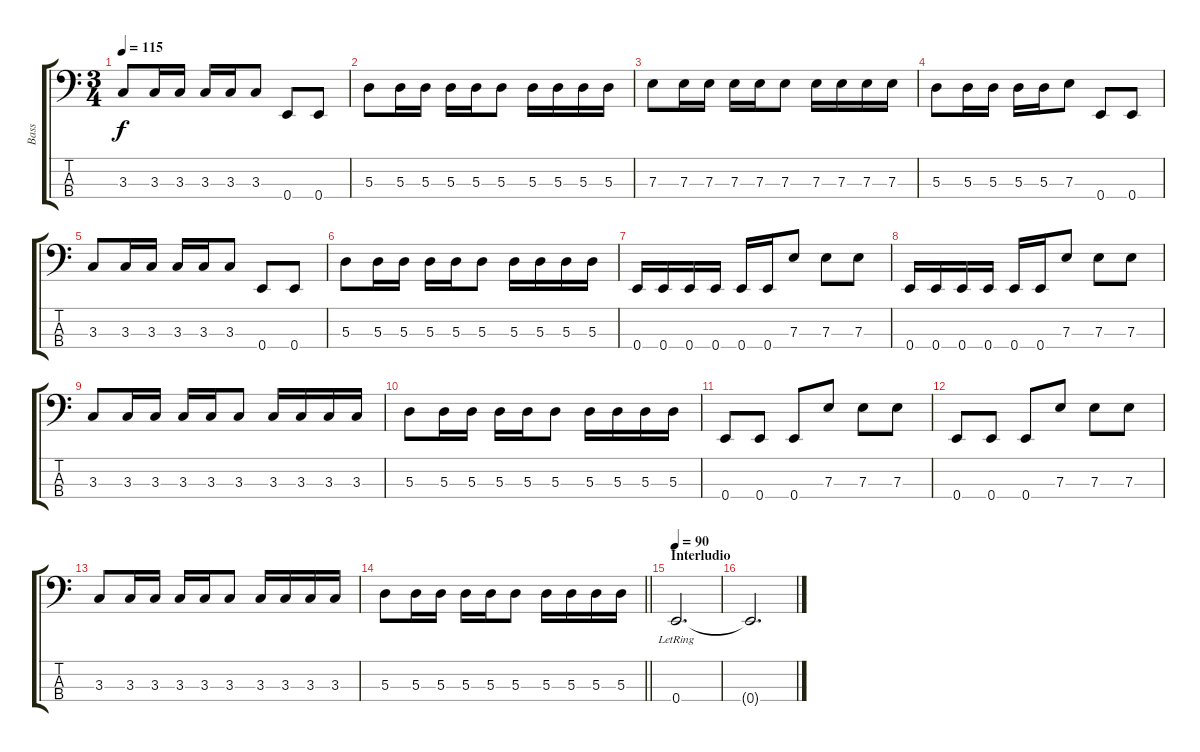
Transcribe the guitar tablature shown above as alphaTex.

\track ("Bass" "Bass") {instrument electricbasspick}
\staff {score tabs}
\tuning (G2 D2 A1 E1) {hide}
\ts (3 4)
\tempo 115
\clef f4
\ks c
3.3.8{dy f} 3.3.16 3.3.16 3.3.16 3.3.16 3.3.8 0.4.8 0.4.8 |
5.3.8 5.3.16 5.3.16 5.3.16 5.3.16 5.3.8 5.3.16 5.3.16 5.3.16 5.3.16 |
7.3.8 7.3.16 7.3.16 7.3.16 7.3.16 7.3.8 7.3.16 7.3.16 7.3.16 7.3.16 |
5.3.8 5.3.16 5.3.16 5.3.16 5.3.16 7.3.8 0.4.8 0.4.8 |
3.3.8 3.3.16 3.3.16 3.3.16 3.3.16 3.3.8 0.4.8 0.4.8 |
5.3.8 5.3.16 5.3.16 5.3.16 5.3.16 5.3.8 5.3.16 5.3.16 5.3.16 5.3.16 |
0.4.16 0.4.16 0.4.16 0.4.16 0.4.16 0.4.16 7.3.8 7.3.8 7.3.8 |
0.4.16 0.4.16 0.4.16 0.4.16 0.4.16 0.4.16 7.3.8 7.3.8 7.3.8 |
3.3.8 3.3.16 3.3.16 3.3.16 3.3.16 3.3.8 3.3.16 3.3.16 3.3.16 3.3.16 |
5.3.8 5.3.16 5.3.16 5.3.16 5.3.16 5.3.8 5.3.16 5.3.16 5.3.16 5.3.16 |
0.4.8 0.4.8 0.4.8 7.3.8 7.3.8 7.3.8 |
0.4.8 0.4.8 0.4.8 7.3.8 7.3.8 7.3.8 |
3.3.8 3.3.16 3.3.16 3.3.16 3.3.16 3.3.8 3.3.16 3.3.16 3.3.16 3.3.16 |
\barLineRight lightlight
5.3.8 5.3.16 5.3.16 5.3.16 5.3.16 5.3.8 5.3.16 5.3.16 5.3.16 5.3.16 |
\section ("" "Interludio ")
\tempo 90
0.4{lr}.2{d} |
0.4{t}.2{d}
